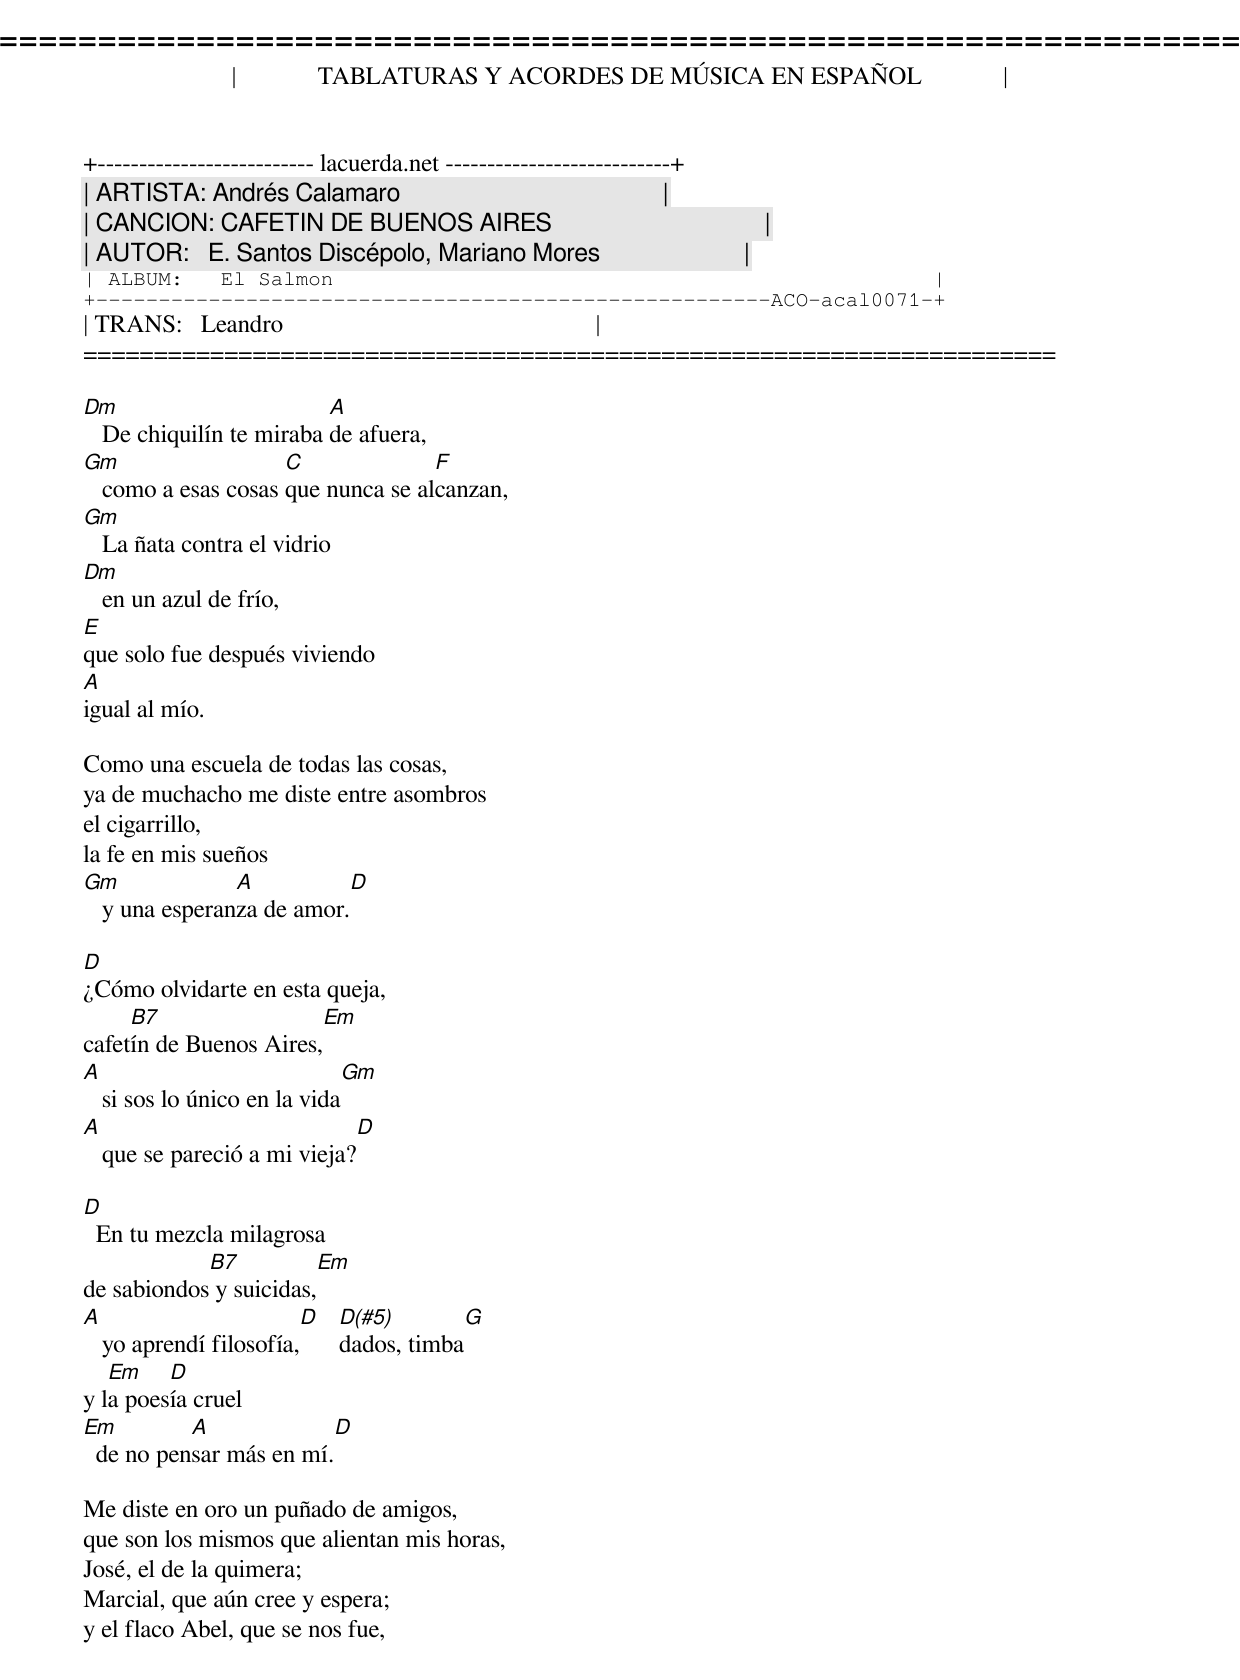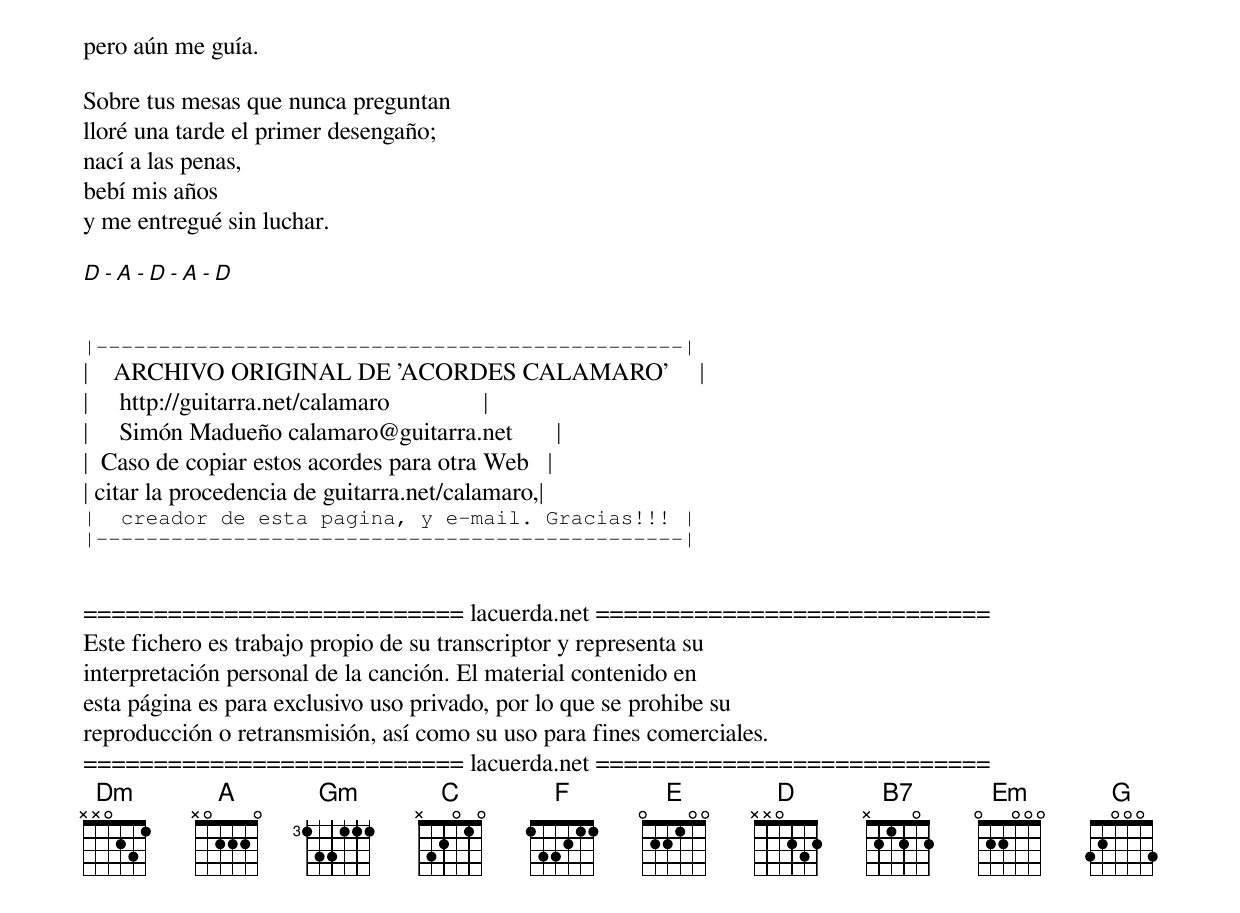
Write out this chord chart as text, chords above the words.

=====================================================================
|             TABLATURAS Y ACORDES DE MÚSICA EN ESPAÑOL             |
+-------------------------- lacuerda.net ---------------------------+
| ARTISTA: Andrés Calamaro                                          |
| CANCION: CAFETIN DE BUENOS AIRES                                  |
| AUTOR:   E. Santos Discépolo, Mariano Mores                       |
| ALBUM:   El Salmon                                                |
+------------------------------------------------------ACO-acal0071-+
| TRANS:   Leandro                                                  |
=====================================================================

Dm                        A
   De chiquilín te miraba de afuera,
Gm                   C              F
   como a esas cosas que nunca se alcanzan,
Gm
   La ñata contra el vidrio
Dm
   en un azul de frío,
E
que solo fue después viviendo
A
igual al mío.

Como una escuela de todas las cosas,
ya de muchacho me diste entre asombros
el cigarrillo,
la fe en mis sueños
Gm              A                D
   y una esperanza de amor.

D
¿Cómo olvidarte en esta queja,
     B7                     Em
cafetín de Buenos Aires,
A                                Gm
   si sos lo único en la vida
A                                D
   que se pareció a mi vieja?

D
  En tu mezcla milagrosa
            B7            Em
de sabiondos y suicidas,
A                       D  D(#5)          G
   yo aprendí filosofía,   dados, timba
   Em    D
y la poesía cruel
Em         A                    D
  de no pensar más en mí.

Me diste en oro un puñado de amigos,
que son los mismos que alientan mis horas,
José, el de la quimera;
Marcial, que aún cree y espera;
y el flaco Abel, que se nos fue,
pero aún me guía.

Sobre tus mesas que nunca preguntan
lloré una tarde el primer desengaño;
nací a las penas,
bebí mis años
y me entregué sin luchar.

D - A - D - A - D


|-----------------------------------------------|
|    ARCHIVO ORIGINAL DE 'ACORDES CALAMARO'     |
|     http://guitarra.net/calamaro               |
|     Simón Madueño calamaro@guitarra.net       |
|  Caso de copiar estos acordes para otra Web   |
| citar la procedencia de guitarra.net/calamaro,|
|  creador de esta pagina, y e-mail. Gracias!!! |
|-----------------------------------------------|


=========================== lacuerda.net ============================
Este fichero es trabajo propio de su transcriptor y representa su
interpretación personal de la canción. El material contenido en
esta página es para exclusivo uso privado, por lo que se prohibe su
reproducción o retransmisión, así como su uso para fines comerciales.
=========================== lacuerda.net ============================
